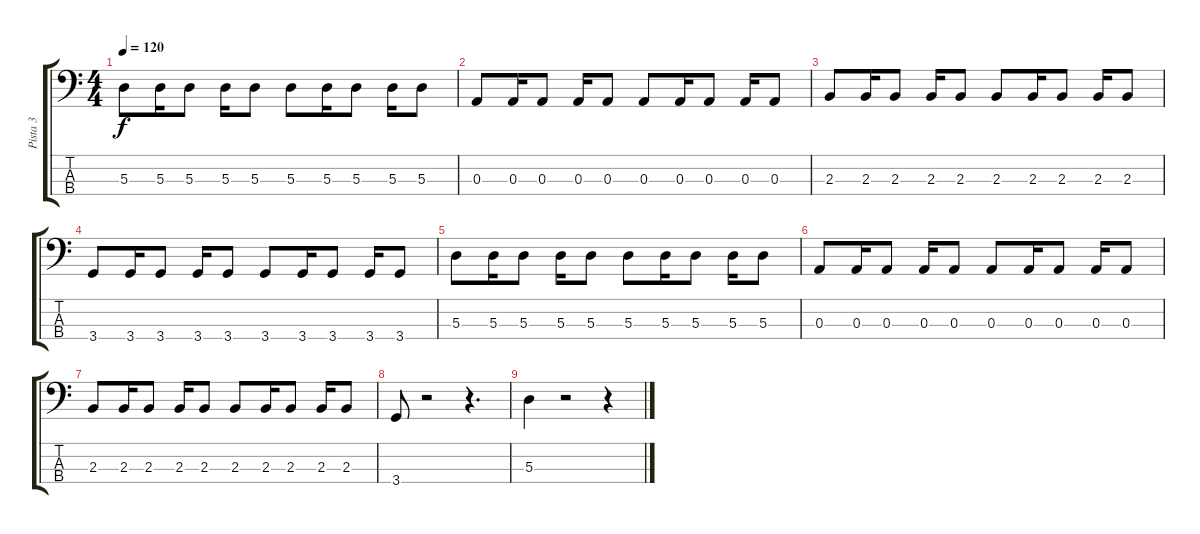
\track ("Pista 3" "Pista 3") {instrument electricbassfinger}
\staff {score tabs}
\tuning (G2 D2 A1 E1) {hide}
\ts (4 4)
\tempo 120
\clef f4
\ks c
5.3.8{dy f} 5.3.16 5.3.8 5.3.16 5.3.8 5.3.8 5.3.16 5.3.8 5.3.16 5.3.8 |
0.3.8 0.3.16 0.3.8 0.3.16 0.3.8 0.3.8 0.3.16 0.3.8 0.3.16 0.3.8 |
2.3.8 2.3.16 2.3.8 2.3.16 2.3.8 2.3.8 2.3.16 2.3.8 2.3.16 2.3.8 |
3.4.8 3.4.16 3.4.8 3.4.16 3.4.8 3.4.8 3.4.16 3.4.8 3.4.16 3.4.8 |
5.3.8 5.3.16 5.3.8 5.3.16 5.3.8 5.3.8 5.3.16 5.3.8 5.3.16 5.3.8 |
0.3.8 0.3.16 0.3.8 0.3.16 0.3.8 0.3.8 0.3.16 0.3.8 0.3.16 0.3.8 |
2.3.8 2.3.16 2.3.8 2.3.16 2.3.8 2.3.8 2.3.16 2.3.8 2.3.16 2.3.8 |
3.4.8 r.2 r.4{d} |
5.3.4 r.2 r.4
